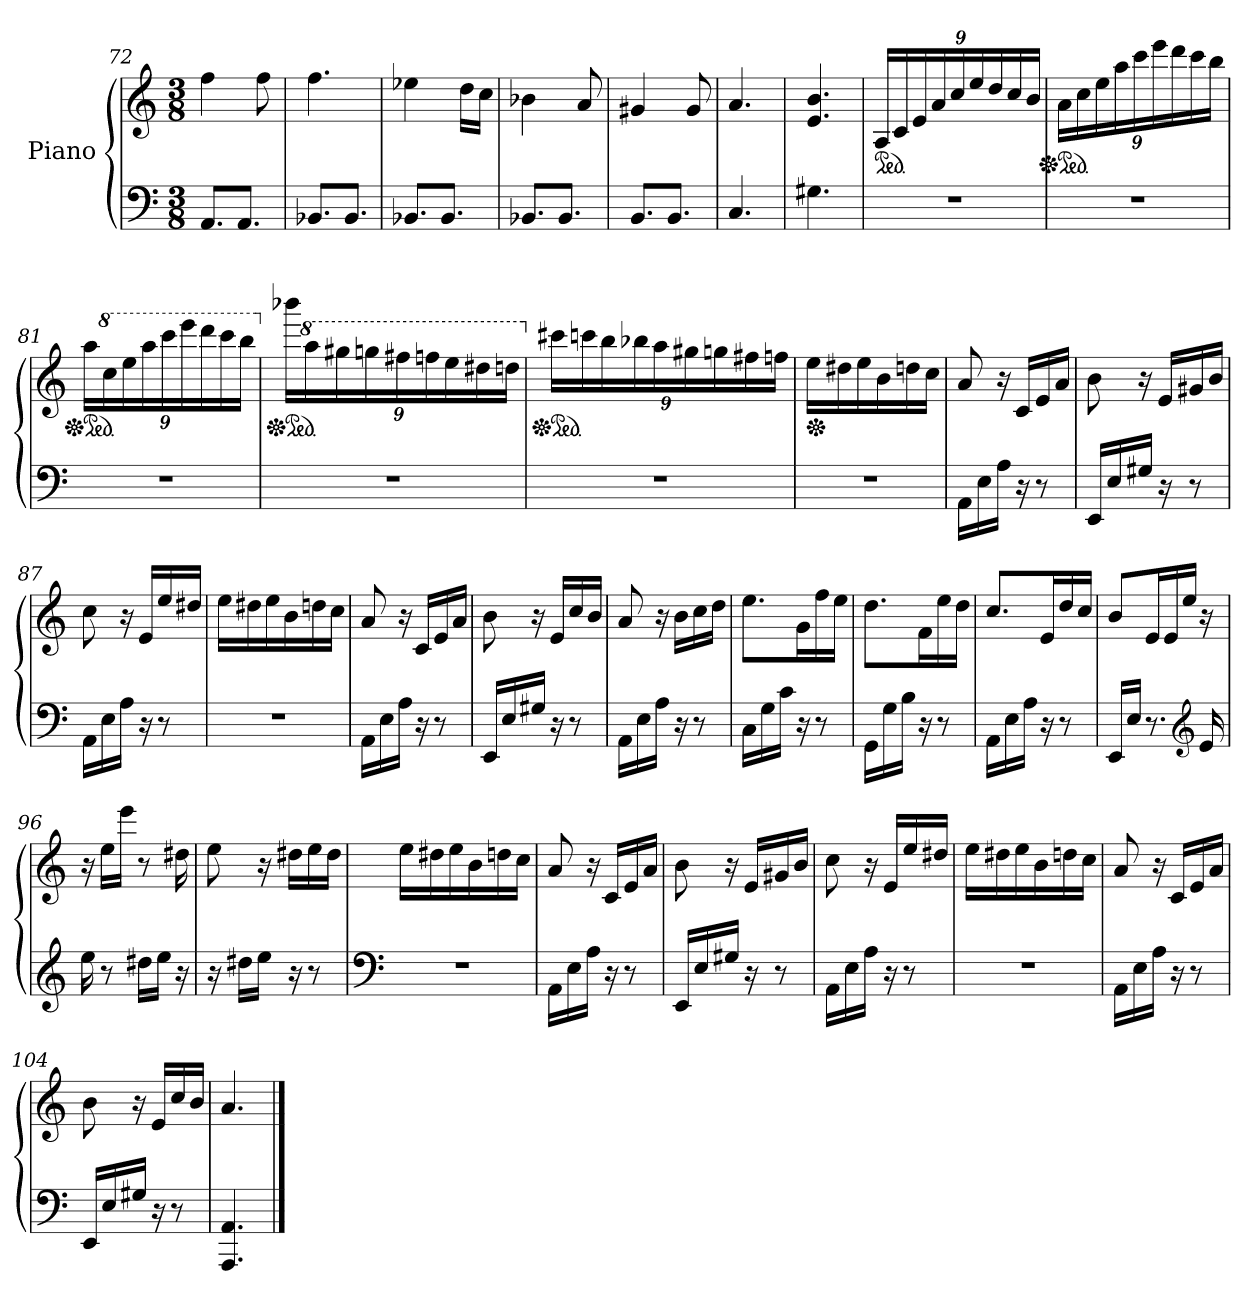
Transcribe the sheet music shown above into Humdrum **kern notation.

**kern	**kern
*part1	*part1
*staff2	*staff1
*I"Piano	*
*clefF4	*clefG2
*k[]	*k[]
*M3/8	*M3/8
=72	=72
8.AA/L	4ff\
8.AA/J	.
.	8ff\
=73	=73
8.BB-X/L	4.ff\
8.BB-/J	.
=74	=74
8.BB-X/L	4ee-X\
8.BB-/J	.
.	16dd\LL
.	16cc\JJ
=75	=75
8.BB-X/L	4b-X\
8.BB-/J	.
.	8a/
=76	=76
8.BB/L	4g#X/
8.BB/J	.
.	8g#/
=77	=77
4.C/	4.a/
=78	=78
4.G#X\	4.e/ 4.b/
=79	=79
*	*ped
*	*Xbrackettup
4.r	24A/LL
.	24c/
.	24e/
.	24a/
.	24cc/
.	24ee/
.	24dd/
.	24cc/
.	24b/JJ
!!LO:PB:g=z
=80	=80
*	*Xped
*	*ped
4.r	24a\LL
.	24cc\
.	24ee\
.	24aa\
.	24ccc\
.	24eee\
.	24ddd\
.	24ccc\
.	24bb\JJ
=81	=81
*	*Xped
*	*ped
4.r	24aa\LL
*	*8va
.	24ccc\
.	24eee\
.	24aaa\
.	24cccc\
.	24eeee\
.	24dddd\
.	24cccc\
.	24bbb\JJ
=82	=82
*	*Xped
*	*X8va
*	*ped
4.r	24bbb-X\LL
*	*8va
.	24aaa\
.	24ggg#X\
.	24gggn\
.	24fff#X\
.	24fffn\
.	24eee\
.	24ddd#X\
.	24dddn\JJ
=83	=83
*	*Xped
*	*X8va
*	*ped
4.r	24ccc#X\LL
.	24cccn\
.	24bb\
.	24bb-X\
.	24aa\
.	24gg#X\
.	24ggn\
.	24ff#X\
.	24ffn\JJ
!!LO:LB:g=z
=84	=84
*	*Xped
4.r	16ee\LL
.	16dd#X\
.	16ee\
.	16b\
.	16ddn\
.	16cc\JJ
=85	=85
16AA\LL	8a/
16E\	.
16A\JJ	16r
16r	16c/LL
8r	16e/
.	16a/JJ
=86	=86
16EE/LL	8b\
16E/	.
16G#X/JJ	16r
16r	16e/LL
8r	16g#X/
.	16b/JJ
=87	=87
16AA\LL	8cc\
16E\	.
16A\JJ	16r
16r	16e/LL
8r	16ee/
.	16dd#X/JJ
=88	=88
4.r	16ee\LL
.	16dd#X\
.	16ee\
.	16b\
.	16ddn\
.	16cc\JJ
=89	=89
16AA\LL	8a/
16E\	.
16A\JJ	16r
16r	16c/LL
8r	16e/
.	16a/JJ
=90	=90
16EE/LL	8b\
16E/	.
16G#X/JJ	16r
16r	16e/LL
8r	16cc/
.	16b/JJ
!!LO:LB:g=z
=91	=91
16AA\LL	8a/
16E\	.
16A\JJ	16r
16r	16b\LL
8r	16cc\
.	16dd\JJ
=92	=92
16C\LL	8.ee\L
16G\	.
16c\JJ	.
16r	16g\L
8r	16ff\
.	16ee\JJ
=93	=93
16GG\LL	8.dd\L
16G\	.
16B\JJ	.
16r	16f\L
8r	16ee\
.	16dd\JJ
=94	=94
16AA\LL	8.cc/L
16E\	.
16A\JJ	.
16r	16e/L
8r	16dd/
.	16cc/JJ
=95	=95
16EE/LL	8b/L
16E/JJ	.
8.r	16e/L
.	16e/
.	16ee/JJ
*clefG2	*
16e/	16r
=96	=96
16ee\	16r
8r	16ee\LL
.	16eee\JJ
16dd#X\LL	8r
16ee\JJ	.
16r	16dd#X\
=97	=97
16r	8ee\
16dd#X\LL	.
16ee\JJ	16r
16r	16dd#X\LL
8r	16ee\
.	16dd#\JJ
!!LO:LB:g=z
=98	=98
*clefF4	*
4.r	16ee\LL
.	16dd#X\
.	16ee\
.	16b\
.	16ddn\
.	16cc\JJ
=99	=99
16AA\LL	8a/
16E\	.
16A\JJ	16r
16r	16c/LL
8r	16e/
.	16a/JJ
=100	=100
16EE/LL	8b\
16E/	.
16G#X/JJ	16r
16r	16e/LL
8r	16g#X/
.	16b/JJ
=101	=101
16AA\LL	8cc\
16E\	.
16A\JJ	16r
16r	16e/LL
8r	16ee/
.	16dd#X/JJ
=102	=102
4.r	16ee\LL
.	16dd#X\
.	16ee\
.	16b\
.	16ddn\
.	16cc\JJ
=103	=103
16AA\LL	8a/
16E\	.
16A\JJ	16r
16r	16c/LL
8r	16e/
.	16a/JJ
=104	=104
16EE/LL	8b\
16E/	.
16G#X/JJ	16r
16r	16e/LL
8r	16cc/
.	16b/JJ
!!LO:LB:g=z
=105	=105
4.AAA/ 4.AA/	4.a/
==	==
*-	*-
